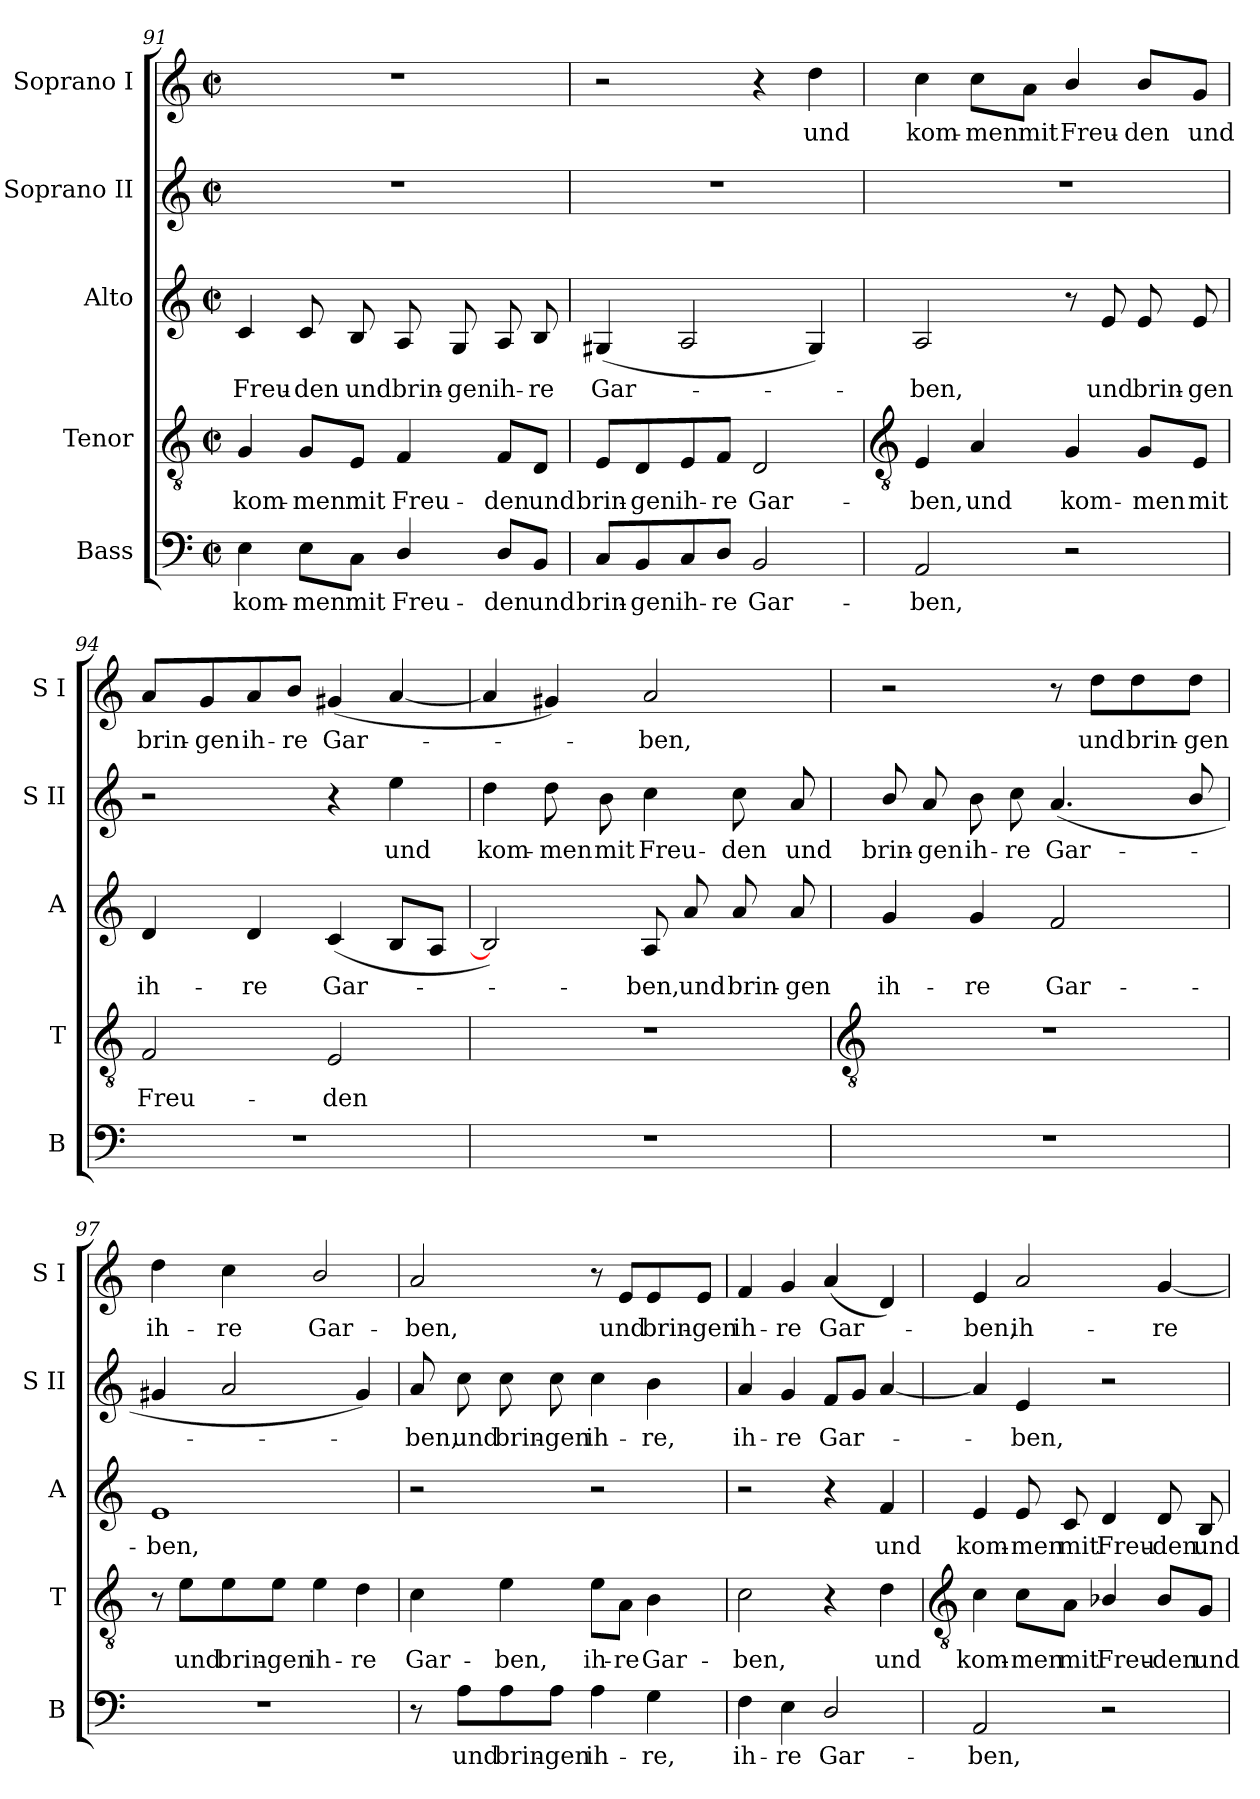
**kern	**text	**kern	**text	**kern	**text	**kern	**text	**kern	**text
*part5	*part5	*part4	*part4	*part3	*part3	*part2	*part2	*part1	*part1
*staff5	*staff5	*staff4	*staff4	*staff3	*staff3	*staff2	*staff2	*staff1	*staff1
*I"Bass	*	*I"Tenor	*	*I"Alto	*	*I"Soprano II	*	*I"Soprano I	*
*I'B	*	*I'T	*	*I'A	*	*I'S II	*	*I'S I	*
*clefF4	*	*clefGv2	*	*clefG2	*	*clefG2	*	*clefG2	*
*k[]	*	*k[]	*	*k[]	*	*k[]	*	*k[]	*
*C:	*	*C:	*	*C:	*	*C:	*	*C:	*
*M2/2	*	*M2/2	*	*M2/2	*	*M2/2	*	*M2/2	*
*met(c|)	*	*met(c|)	*	*met(c|)	*	*met(c|)	*	*met(c|)	*
=91	=91	=91	=91	=91	=91	=91	=91	=91	=91
!	!LO:LY:b	!	!LO:LY:b	!	!LO:LY:b	!	!	!	!
4E	kom-	4G	kom-	4c	Freu-	1r	.	1r	.
!	!LO:LY:b	!	!LO:LY:b	!	!LO:LY:b	!	!	!	!
8E\L	-men	8G/L	-men	8c	-den	.	.	.	.
!	!LO:LY:b	!	!LO:LY:b	!	!LO:LY:b	!	!	!	!
8C\J	mit	8E/J	mit	8B	und	.	.	.	.
!	!LO:LY:b	!	!LO:LY:b	!	!LO:LY:b	!	!	!	!
4D/	Freu-	4F	Freu-	8A	brin-	.	.	.	.
!	!	!	!	!	!LO:LY:b	!	!	!	!
.	.	.	.	8G	-gen	.	.	.	.
!	!LO:LY:b	!	!LO:LY:b	!	!LO:LY:b	!	!	!	!
8D/L	-den	8F/L	-den	8A	ih-	.	.	.	.
!	!LO:LY:b	!	!LO:LY:b	!	!LO:LY:b	!	!	!	!
8BB/J	und	8D/J	und	8B	-re	.	.	.	.
=92	=92	=92	=92	=92	=92	=92	=92	=92	=92
!	!LO:LY:b	!	!LO:LY:b	!	!LO:LY:b	!	!	!	!
8C/L	brin-	8E/L	brin-	(<4G#X	Gar-	1r	.	2r	.
!	!LO:LY:b	!	!LO:LY:b	!	!	!	!	!	!
8BB/	-gen	8D/	-gen	.	.	.	.	.	.
!	!LO:LY:b	!	!LO:LY:b	!	!	!	!	!	!
8C/	ih-	8E/	ih-	2A	.	.	.	.	.
!	!LO:LY:b	!	!LO:LY:b	!	!	!	!	!	!
8D/J	-re	8F/J	-re	.	.	.	.	.	.
!	!LO:LY:b	!	!LO:LY:b	!	!	!	!	!	!
2BB	Gar-	2D	Gar-	.	.	.	.	4r	.
!	!	!	!	!	!	!	!	!	!LO:LY:b
.	.	.	.	4G#)	.	.	.	4dd	und
!!LO:LB:g=z
=93	=93	=93	=93	=93	=93	=93	=93	=93	=93
*	*	*clefGv2	*	*	*	*	*	*	*
!	!LO:LY:b	!	!LO:LY:b	!	!LO:LY:b	!	!	!	!LO:LY:b
2AA	-ben,	4E	-ben,	2A	ben,	1r	.	4cc	kom-
!	!	!	!LO:LY:b	!	!	!	!	!	!LO:LY:b
.	.	4A	und	.	.	.	.	8cc\L	-men
!	!	!	!	!	!	!	!	!	!LO:LY:b
.	.	.	.	.	.	.	.	8a\J	mit
!	!	!	!LO:LY:b	!	!	!	!	!	!LO:LY:b
2r	.	4G	kom-	8r	.	.	.	4b/	Freu-
!	!	!	!	!	!LO:LY:b	!	!	!	!
.	.	.	.	8e	und	.	.	.	.
!	!	!	!LO:LY:b	!	!LO:LY:b	!	!	!	!LO:LY:b
.	.	8G/L	-men	8e	brin-	.	.	8b/L	-den
!	!	!	!LO:LY:b	!	!LO:LY:b	!	!	!	!LO:LY:b
.	.	8E/J	mit	8e	-gen	.	.	8g/J	und
=94	=94	=94	=94	=94	=94	=94	=94	=94	=94
!	!	!	!LO:LY:b	!	!LO:LY:b	!	!	!	!LO:LY:b
1r	.	2F	Freu-	4d	ih-	2r	.	8a/L	brin-
!	!	!	!	!	!	!	!	!	!LO:LY:b
.	.	.	.	.	.	.	.	8g/	-gen
!	!	!	!	!	!LO:LY:b	!	!	!	!LO:LY:b
.	.	.	.	4d	-re	.	.	8a/	ih-
!	!	!	!	!	!	!	!	!	!LO:LY:b
.	.	.	.	.	.	.	.	8b/J	-re
!	!	!	!LO:LY:b	!	!LO:LY:b	!	!	!	!LO:LY:b
.	.	2E	-den	(<4c	Gar-	4r	.	(<4g#X	Gar-
!	!	!	!	!	!	!	!LO:LY:b	!	!
.	.	.	.	8BL	.	4ee	und	[4a	.
.	.	.	.	8AJ	.	.	.	.	.
=95	=95	=95	=95	=95	=95	=95	=95	=95	=95
!	!	!	!	!	!	!	!LO:LY:b	!	!
1r	.	1r	.	2B])	.	4dd	kom-	4a]	.
!	!	!	!	!	!	!	!LO:LY:b	!	!
.	.	.	.	.	.	8dd	-men	4g#X)	.
!	!	!	!	!	!	!	!LO:LY:b	!	!
.	.	.	.	.	.	8b	mit	.	.
!	!	!	!	!	!LO:LY:b	!	!LO:LY:b	!	!LO:LY:b
.	.	.	.	8A	ben,	4cc	Freu-	2a	ben,
!	!	!	!	!	!LO:LY:b	!	!	!	!
.	.	.	.	8a	und	.	.	.	.
!	!	!	!	!	!LO:LY:b	!	!LO:LY:b	!	!
.	.	.	.	8a	brin-	8cc	-den	.	.
!	!	!	!	!	!LO:LY:b	!	!LO:LY:b	!	!
.	.	.	.	8a	-gen	8a	und	.	.
!!LO:LB:g=z
=96	=96	=96	=96	=96	=96	=96	=96	=96	=96
*	*	*clefGv2	*	*	*	*	*	*	*
!	!	!	!	!	!LO:LY:b	!	!LO:LY:b	!	!
1r	.	1r	.	4g	ih-	8b/	brin-	2r	.
!	!	!	!	!	!	!	!LO:LY:b	!	!
.	.	.	.	.	.	8a	-gen	.	.
!	!	!	!	!	!LO:LY:b	!	!LO:LY:b	!	!
.	.	.	.	4g	-re	8b	ih-	.	.
!	!	!	!	!	!	!	!LO:LY:b	!	!
.	.	.	.	.	.	8cc	-re	.	.
!	!	!	!	!	!LO:LY:b	!	!LO:LY:b	!	!
.	.	.	.	2f	Gar-	(<4.a	Gar-	8r	.
!	!	!	!	!	!	!	!	!	!LO:LY:b
.	.	.	.	.	.	.	.	8dd\L	und
!	!	!	!	!	!	!	!	!	!LO:LY:b
.	.	.	.	.	.	.	.	8dd\	brin-
!	!	!	!	!	!	!	!	!	!LO:LY:b
.	.	.	.	.	.	8b/	.	8dd\J	-gen
=97	=97	=97	=97	=97	=97	=97	=97	=97	=97
!	!	!	!	!	!LO:LY:b	!	!	!	!LO:LY:b
1r	.	8r	.	1e	-ben,	4g#X	.	4dd	ih-
!	!	!	!LO:LY:b	!	!	!	!	!	!
.	.	8e\L	und	.	.	.	.	.	.
!	!	!	!LO:LY:b	!	!	!	!	!	!LO:LY:b
.	.	8e\	brin-	.	.	2a	.	4cc	-re
!	!	!	!LO:LY:b	!	!	!	!	!	!
.	.	8e\J	-gen	.	.	.	.	.	.
!	!	!	!LO:LY:b	!	!	!	!	!	!LO:LY:b
.	.	4e	ih-	.	.	.	.	2b/	Gar-
!	!	!	!LO:LY:b	!	!	!	!	!	!
.	.	4d	-re	.	.	4g#)	.	.	.
=98	=98	=98	=98	=98	=98	=98	=98	=98	=98
!	!	!	!LO:LY:b	!	!	!	!LO:LY:b	!	!LO:LY:b
8r	.	4c	Gar-	2r	.	8a	ben,	2a	-ben,
!	!LO:LY:b	!	!	!	!	!	!LO:LY:b	!	!
8A\L	und	.	.	.	.	8cc	und	.	.
!	!LO:LY:b	!	!LO:LY:b	!	!	!	!LO:LY:b	!	!
8A\	brin-	4e	-ben,	.	.	8cc	brin-	.	.
!	!LO:LY:b	!	!	!	!	!	!LO:LY:b	!	!
8A\J	-gen	.	.	.	.	8cc	-gen	.	.
!	!LO:LY:b	!	!LO:LY:b	!	!	!	!LO:LY:b	!	!
4A	ih-	8e\L	ih-	2r	.	4cc	ih-	8r	.
!	!	!	!LO:LY:b	!	!	!	!	!	!LO:LY:b
.	.	8A\J	-re	.	.	.	.	8e/L	und
!	!LO:LY:b	!	!LO:LY:b	!	!	!	!LO:LY:b	!	!LO:LY:b
4G	-re,	4B	Gar-	.	.	4b	-re,	8e/	brin-
!	!	!	!	!	!	!	!	!	!LO:LY:b
.	.	.	.	.	.	.	.	8e/J	-gen
=99	=99	=99	=99	=99	=99	=99	=99	=99	=99
!	!LO:LY:b	!	!LO:LY:b	!	!	!	!LO:LY:b	!	!LO:LY:b
4F	ih-	2c	-ben,	2r	.	4a	ih-	4f	ih-
!	!LO:LY:b	!	!	!	!	!	!LO:LY:b	!	!LO:LY:b
4E	-re	.	.	.	.	4g	-re	4g	-re
!	!LO:LY:b	!	!	!	!	!	!LO:LY:b	!	!LO:LY:b
2D/	Gar-	4r	.	4r	.	8fL	Gar-	(<4a	Gar-
.	.	.	.	.	.	8gJ	.	.	.
!	!	!	!LO:LY:b	!	!LO:LY:b	!	!	!	!
.	.	4d	und	4f	und	[4a	.	4d)	.
!!LO:LB:g=z
=100	=100	=100	=100	=100	=100	=100	=100	=100	=100
*	*	*clefGv2	*	*	*	*	*	*	*
!	!LO:LY:b	!	!LO:LY:b	!	!LO:LY:b	!	!	!	!LO:LY:b
2AA	-ben,	4c	kom-	4e	kom-	4a]	.	4e	ben,
!	!	!	!LO:LY:b	!	!LO:LY:b	!	!LO:LY:b	!	!LO:LY:b
.	.	8c\L	-men	8e	-men	4e	ben,	2a	ih-
!	!	!	!LO:LY:b	!	!LO:LY:b	!	!	!	!
.	.	8A\J	mit	8c	mit	.	.	.	.
!	!	!	!LO:LY:b	!	!LO:LY:b	!	!	!	!
2r	.	4B-X/	Freu-	4d	Freu-	2r	.	.	.
!	!	!	!LO:LY:b	!	!LO:LY:b	!	!	!	!LO:LY:b
.	.	8B-/L	-den	8d	-den	.	.	[4g	-re
!	!	!	!LO:LY:b	!	!LO:LY:b	!	!	!	!
.	.	8G/J	und	8B	und	.	.	.	.
=	=	=	=	=	=	=	=	=	=
*-	*-	*-	*-	*-	*-	*-	*-	*-	*-
